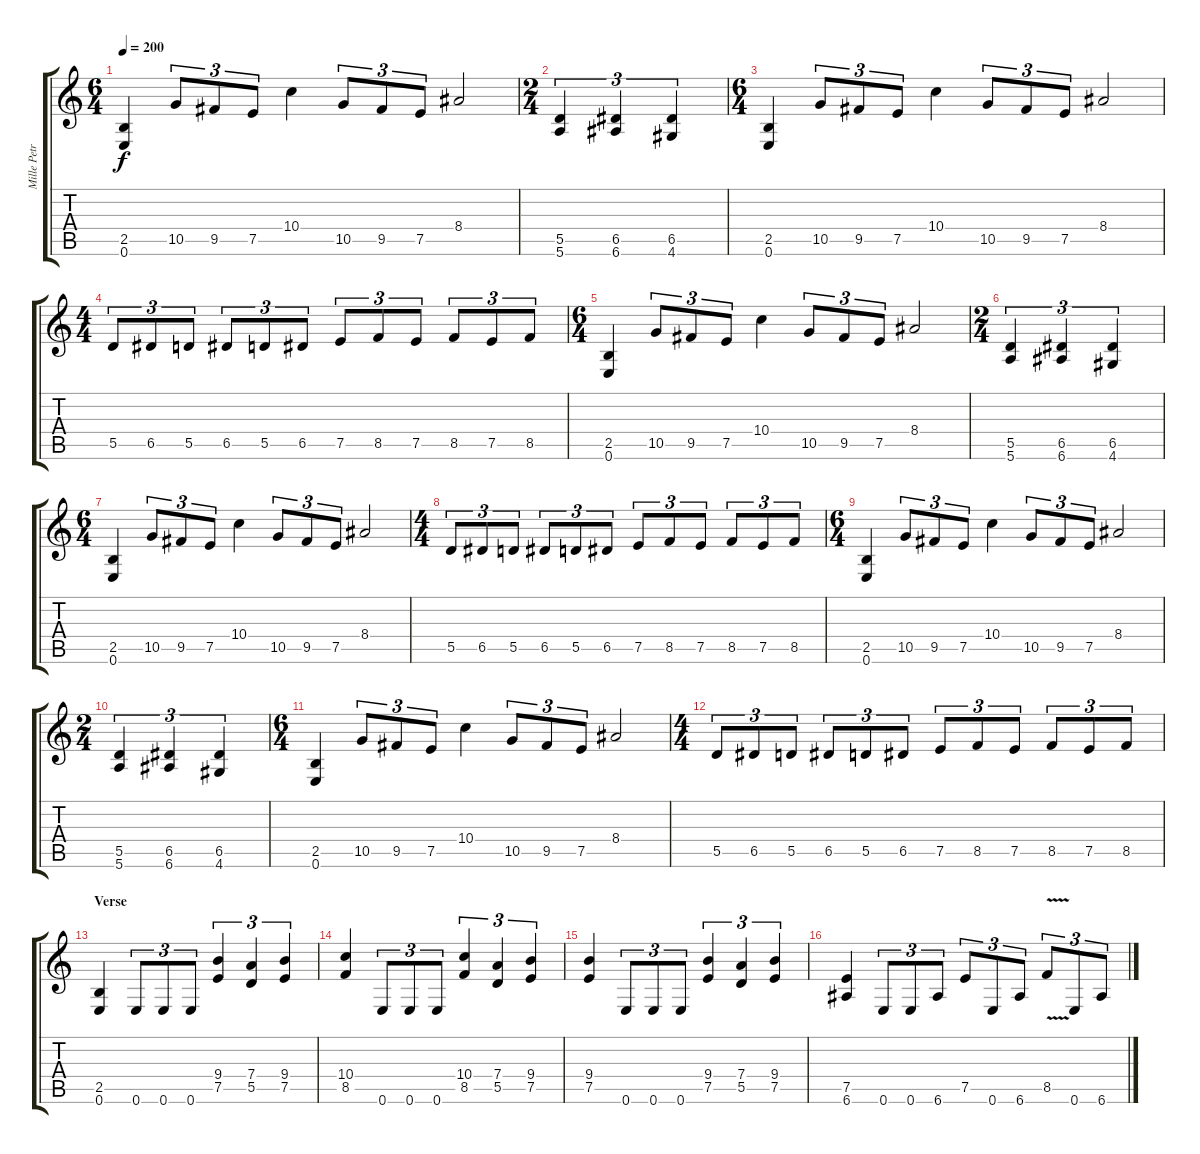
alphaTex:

\track ("Mille Petrozza" "Mille Petr") {instrument distortionguitar}
\staff {score tabs}
\tuning (E4 B3 G3 D3 A2 E2) {hide}
\ts (6 4)
\tempo 200
\clef g2
\ks c
(2.5 0.6).4{dy f} 10.5.8{tu (3 2)} 9.5.8{tu (3 2)} 7.5.8{tu (3 2)} 10.4.4 10.5.8{tu (3 2)} 9.5.8{tu (3 2)} 7.5.8{tu (3 2)} 8.4.2 |
\ts (2 4)
(5.5 5.6).4{tu (3 2)} (6.5 6.6).4{tu (3 2)} (6.5 4.6).4{tu (3 2)} |
\ts (6 4)
(2.5 0.6).4 10.5.8{tu (3 2)} 9.5.8{tu (3 2)} 7.5.8{tu (3 2)} 10.4.4 10.5.8{tu (3 2)} 9.5.8{tu (3 2)} 7.5.8{tu (3 2)} 8.4.2 |
\ts (4 4)
5.5.8{tu (3 2)} 6.5.8{tu (3 2)} 5.5.8{tu (3 2)} 6.5.8{tu (3 2)} 5.5.8{tu (3 2)} 6.5.8{tu (3 2)} 7.5.8{tu (3 2)} 8.5.8{tu (3 2)} 7.5.8{tu (3 2)} 8.5.8{tu (3 2)} 7.5.8{tu (3 2)} 8.5.8{tu (3 2)} |
\ts (6 4)
(2.5 0.6).4 10.5.8{tu (3 2)} 9.5.8{tu (3 2)} 7.5.8{tu (3 2)} 10.4.4 10.5.8{tu (3 2)} 9.5.8{tu (3 2)} 7.5.8{tu (3 2)} 8.4.2 |
\ts (2 4)
(5.5 5.6).4{tu (3 2)} (6.5 6.6).4{tu (3 2)} (6.5 4.6).4{tu (3 2)} |
\ts (6 4)
(2.5 0.6).4 10.5.8{tu (3 2)} 9.5.8{tu (3 2)} 7.5.8{tu (3 2)} 10.4.4 10.5.8{tu (3 2)} 9.5.8{tu (3 2)} 7.5.8{tu (3 2)} 8.4.2 |
\ts (4 4)
5.5.8{tu (3 2)} 6.5.8{tu (3 2)} 5.5.8{tu (3 2)} 6.5.8{tu (3 2)} 5.5.8{tu (3 2)} 6.5.8{tu (3 2)} 7.5.8{tu (3 2)} 8.5.8{tu (3 2)} 7.5.8{tu (3 2)} 8.5.8{tu (3 2)} 7.5.8{tu (3 2)} 8.5.8{tu (3 2)} |
\ts (6 4)
(2.5 0.6).4 10.5.8{tu (3 2)} 9.5.8{tu (3 2)} 7.5.8{tu (3 2)} 10.4.4 10.5.8{tu (3 2)} 9.5.8{tu (3 2)} 7.5.8{tu (3 2)} 8.4.2 |
\ts (2 4)
(5.5 5.6).4{tu (3 2)} (6.5 6.6).4{tu (3 2)} (6.5 4.6).4{tu (3 2)} |
\ts (6 4)
(2.5 0.6).4 10.5.8{tu (3 2)} 9.5.8{tu (3 2)} 7.5.8{tu (3 2)} 10.4.4 10.5.8{tu (3 2)} 9.5.8{tu (3 2)} 7.5.8{tu (3 2)} 8.4.2 |
\ts (4 4)
5.5.8{tu (3 2)} 6.5.8{tu (3 2)} 5.5.8{tu (3 2)} 6.5.8{tu (3 2)} 5.5.8{tu (3 2)} 6.5.8{tu (3 2)} 7.5.8{tu (3 2)} 8.5.8{tu (3 2)} 7.5.8{tu (3 2)} 8.5.8{tu (3 2)} 7.5.8{tu (3 2)} 8.5.8{tu (3 2)} |
\section ("" "Verse")
(2.5 0.6).4 0.6.8{tu (3 2)} 0.6.8{tu (3 2)} 0.6.8{tu (3 2)} (9.4 7.5).4{tu (3 2)} (7.4 5.5).4{tu (3 2)} (9.4 7.5).4{tu (3 2)} |
(10.4 8.5).4 0.6.8{tu (3 2)} 0.6.8{tu (3 2)} 0.6.8{tu (3 2)} (10.4 8.5).4{tu (3 2)} (7.4 5.5).4{tu (3 2)} (9.4 7.5).4{tu (3 2)} |
(9.4 7.5).4 0.6.8{tu (3 2)} 0.6.8{tu (3 2)} 0.6.8{tu (3 2)} (9.4 7.5).4{tu (3 2)} (7.4 5.5).4{tu (3 2)} (9.4 7.5).4{tu (3 2)} |
(7.5 6.6).4 0.6.8{tu (3 2)} 0.6.8{tu (3 2)} 6.6.8{tu (3 2)} 7.5.8{tu (3 2)} 0.6.8{tu (3 2)} 6.6.8{tu (3 2)} 8.5{v}.8{tu (3 2)} 0.6.8{tu (3 2)} 6.6.8{tu (3 2)}
